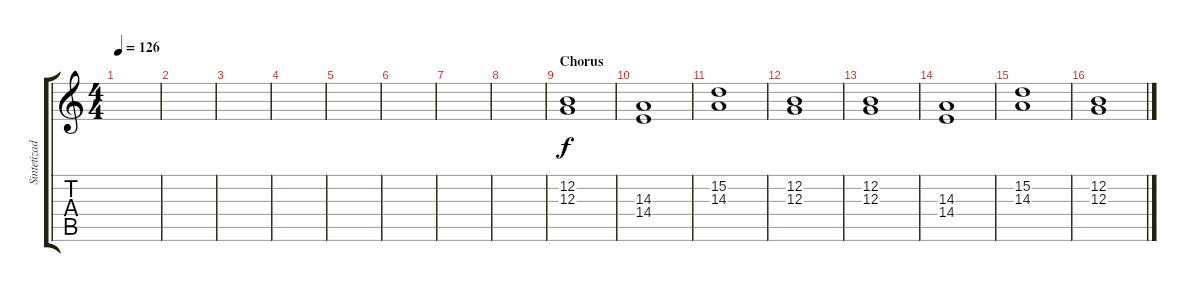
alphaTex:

\track ("Sintetizador 3" "Sintetizad") {instrument stringensemble1}
\staff {score tabs}
\tuning (E4 B3 G3 D3 A2 E2) {hide}
\ts (4 4)
\tempo 126
\clef g2
\ks c
|
|
|
|
|
|
|
|
\section ("" "Chorus")
(12.2 12.3).1 |
(14.3 14.4).1 |
(15.2 14.3).1 |
(12.2 12.3).1 |
(12.2 12.3).1 |
(14.3 14.4).1 |
(15.2 14.3).1 |
(12.2 12.3).1
